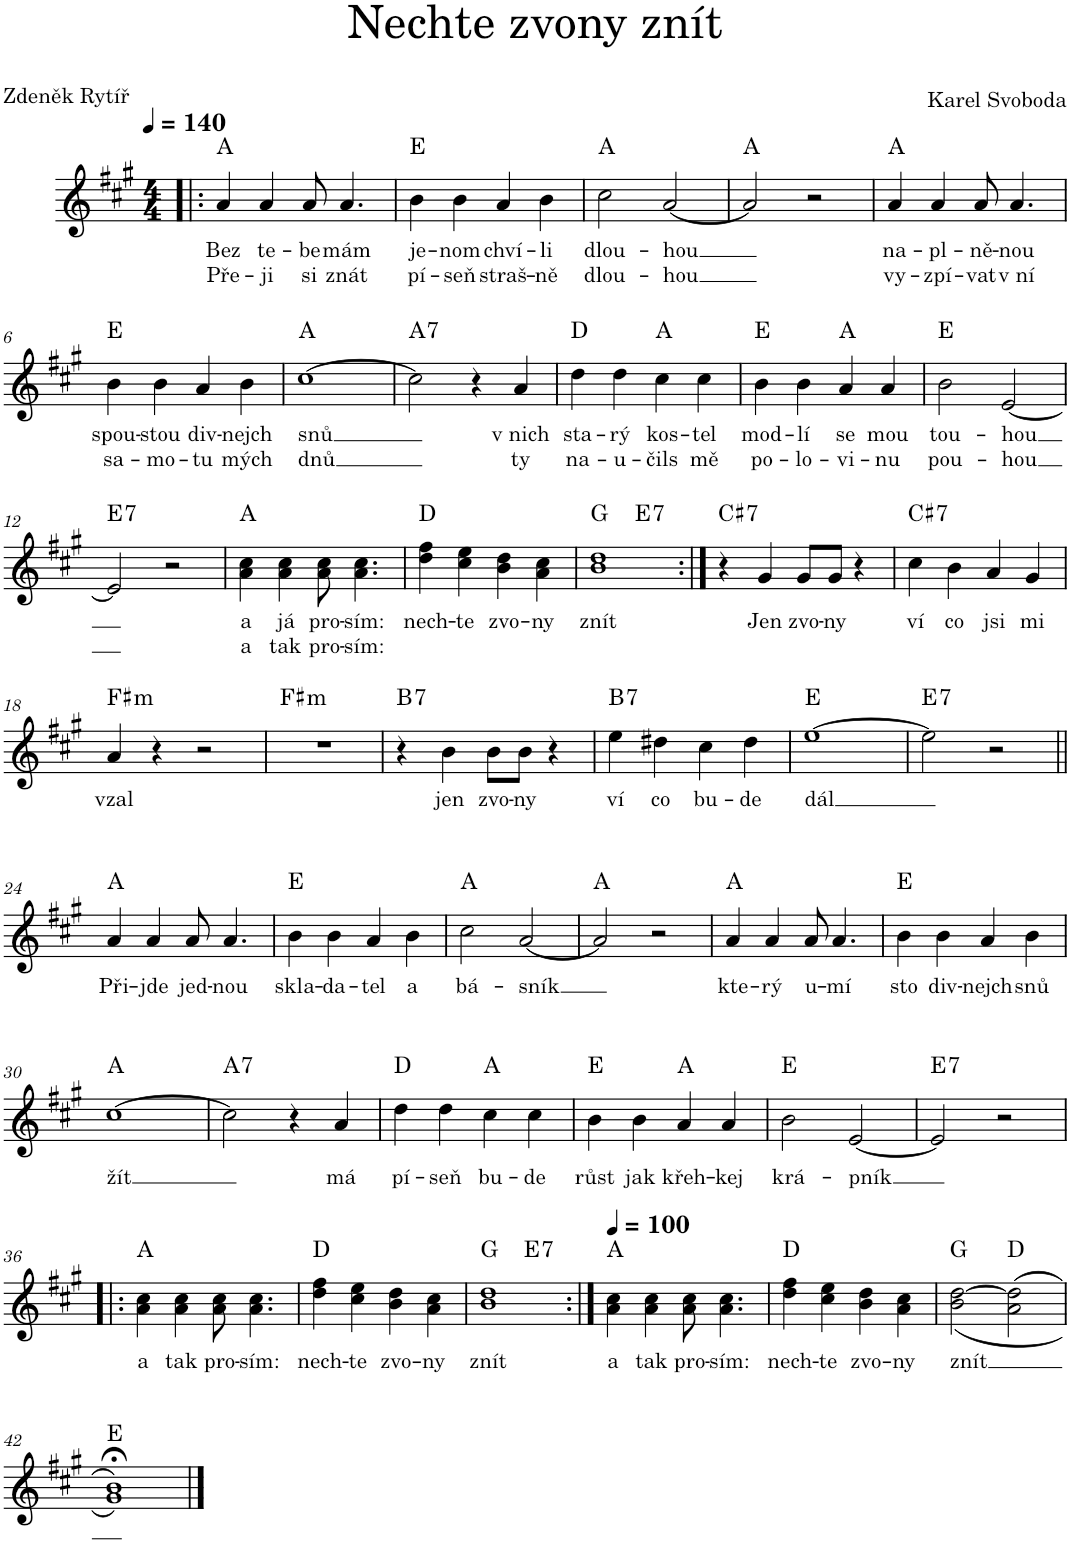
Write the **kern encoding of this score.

**kern	**text	**text	**harte
*part1	*part1	*part1	*part1
*staff1	*staff1	*staff1	*
*I"Piano	*	*	*
*I'Pno.	*	*	*
*clefG2	*	*	*
*k[f#c#g#]	*	*	*
*M4/4	*	*	*
*MM140	*	*	*
=1!|:	=1!|:	=1!|:	=1!|:
!	!LO:LY:b	!LO:LY:b	!
4a/	Bez	Pře-	A:maj
!	!LO:LY:b	!LO:LY:b	!
4a/	te-	-ji	.
!	!LO:LY:b	!LO:LY:b	!
8a/	-be	si	.
!	!LO:LY:b	!LO:LY:b	!
4.a/	mám	znát	.
=2	=2	=2	=2
!	!LO:LY:b	!LO:LY:b	!
4b\	je-	pí-	E:maj
!	!LO:LY:b	!LO:LY:b	!
4b\	-nom	-seň	.
!	!LO:LY:b	!LO:LY:b	!
4a/	chví-	straš-	.
!	!LO:LY:b	!LO:LY:b	!
4b\	-li	-ně	.
=3	=3	=3	=3
!	!LO:LY:b	!LO:LY:b	!
2cc#\	dlou-	dlou-	A:maj
!	!LO:LY:b	!LO:LY:b	!
[2a/	-hou	-hou	.
=4	=4	=4	=4
2a/]	.	.	A:maj
2r	.	.	.
=5	=5	=5	=5
!	!LO:LY:b	!LO:LY:b	!
4a/	na-	vy-	A:maj
!	!LO:LY:b	!LO:LY:b	!
4a/	-pl-	-zpí-	.
!	!LO:LY:b	!LO:LY:b	!
8a/	-ně-	-vat	.
!	!LO:LY:b	!LO:LY:b	!
4.a/	-nou	v ní	.
!!LO:LB:g=z
=6	=6	=6	=6
!	!LO:LY:b	!LO:LY:b	!
4b\	spou-	sa-	E:maj
!	!LO:LY:b	!LO:LY:b	!
4b\	-stou	-mo-	.
!	!LO:LY:b	!LO:LY:b	!
4a/	div-	-tu	.
!	!LO:LY:b	!LO:LY:b	!
4b\	-nejch	mých	.
=7	=7	=7	=7
!	!LO:LY:b	!LO:LY:b	!
[1cc#	snů	dnů	A:maj
=8	=8	=8	=8
!	!	!	!LO:H:kt=7
2cc#\]	.	.	A:7
4r	.	.	.
!	!LO:LY:b	!LO:LY:b	!
4a/	v nich	ty	.
=9	=9	=9	=9
!	!LO:LY:b	!LO:LY:b	!
4dd\	sta-	na-	D:maj
!	!LO:LY:b	!LO:LY:b	!
4dd\	-rý	-u-	.
!	!LO:LY:b	!LO:LY:b	!
4cc#\	kos-	-čils	A:maj
!	!LO:LY:b	!LO:LY:b	!
4cc#\	-tel	mě	.
=10	=10	=10	=10
!	!LO:LY:b	!LO:LY:b	!
4b\	mod-	po-	E:maj
!	!LO:LY:b	!LO:LY:b	!
4b\	-lí	-lo-	.
!	!LO:LY:b	!LO:LY:b	!
4a/	se	-vi-	A:maj
!	!LO:LY:b	!LO:LY:b	!
4a/	mou	-nu	.
=11	=11	=11	=11
!	!LO:LY:b	!LO:LY:b	!
2b\	tou-	pou-	E:maj
!	!LO:LY:b	!LO:LY:b	!
[2e/	-hou	-hou	.
!!LO:LB:g=z
=12	=12	=12	=12
!	!	!	!LO:H:kt=7
2e/]	.	.	E:7
2r	.	.	.
=13	=13	=13	=13
!	!LO:LY:b	!LO:LY:b	!
4a\ 4cc#\	a	a	A:maj
!	!LO:LY:b	!LO:LY:b	!
4a\ 4cc#\	já	tak	.
!	!LO:LY:b	!LO:LY:b	!
8a\ 8cc#\	pro-	pro-	.
!	!LO:LY:b	!LO:LY:b	!
4.a\ 4.cc#\	-sím:	-sím:	.
=14	=14	=14	=14
!	!LO:LY:b	!	!
4dd\ 4ff#\	nech-	.	D:maj
!	!LO:LY:b	!	!
4cc#\ 4ee\	-te	.	.
!	!LO:LY:b	!	!
4b\ 4dd\	zvo-	.	.
!	!LO:LY:b	!	!
4a\ 4cc#\	-ny	.	.
=15	=15	=15	=15
!	!LO:LY:b	!	!
*^	*	*	*
1b 1dd	2ryy	znít	.	G:maj
!	!	!	!	!LO:H:kt=7
.	2ryy	.	.	E:7
=16:|!	=16:|!	=16:|!	=16:|!	=16:|!
!	!	!	!	!LO:H:kt=7
*v	*v	*	*	*
4r	.	.	C#:7
!	!LO:LY:b	!	!
4g#/	Jen	.	.
!	!LO:LY:b	!	!
8g#/L	zvo-	.	.
!	!LO:LY:b	!	!
8g#/J	-ny	.	.
4r	.	.	.
=17	=17	=17	=17
!	!LO:LY:b	!	!LO:H:kt=7
4cc#\	ví	.	C#:7
!	!LO:LY:b	!	!
4b\	co	.	.
!	!LO:LY:b	!	!
4a/	jsi	.	.
!	!LO:LY:b	!	!
4g#/	mi	.	.
!!LO:LB:g=z
=18	=18	=18	=18
!	!LO:LY:b	!	!LO:H:kt=m
4a/	vzal	.	F#:min
4r	.	.	.
2r	.	.	.
=19	=19	=19	=19
!	!	!	!LO:H:kt=m
1r	.	.	F#:min
=20	=20	=20	=20
!	!	!	!LO:H:kt=7
4r	.	.	B:7
!	!LO:LY:b	!	!
4b\	jen	.	.
!	!LO:LY:b	!	!
8b\L	zvo-	.	.
!	!LO:LY:b	!	!
8b\J	-ny	.	.
4r	.	.	.
=21	=21	=21	=21
!	!LO:LY:b	!	!LO:H:kt=7
4ee\	ví	.	B:7
!	!LO:LY:b	!	!
4dd#X\	co	.	.
!	!LO:LY:b	!	!
4cc#\	bu-	.	.
!	!LO:LY:b	!	!
4dd#\	-de	.	.
=22	=22	=22	=22
!	!LO:LY:b	!	!
[1ee	dál	.	E:maj
=23	=23	=23	=23
!	!	!	!LO:H:kt=7
2ee\]	.	.	E:7
2r	.	.	.
!!LO:LB:g=z
=24||	=24||	=24||	=24||
!	!LO:LY:b	!	!
4a/	Při-	.	A:maj
!	!LO:LY:b	!	!
4a/	-jde	.	.
!	!LO:LY:b	!	!
8a/	jed-	.	.
!	!LO:LY:b	!	!
4.a/	-nou	.	.
=25	=25	=25	=25
!	!LO:LY:b	!	!
4b\	skla-	.	E:maj
!	!LO:LY:b	!	!
4b\	-da-	.	.
!	!LO:LY:b	!	!
4a/	-tel	.	.
!	!LO:LY:b	!	!
4b\	a	.	.
=26	=26	=26	=26
!	!LO:LY:b	!	!
2cc#\	bá-	.	A:maj
!	!LO:LY:b	!	!
[2a/	-sník	.	.
=27	=27	=27	=27
2a/]	.	.	A:maj
2r	.	.	.
=28	=28	=28	=28
!	!LO:LY:b	!	!
4a/	kte-	.	A:maj
!	!LO:LY:b	!	!
4a/	-rý	.	.
!	!LO:LY:b	!	!
8a/	u-	.	.
!	!LO:LY:b	!	!
4.a/	-mí	.	.
=29	=29	=29	=29
!	!LO:LY:b	!	!
4b\	sto	.	E:maj
!	!LO:LY:b	!	!
4b\	div-	.	.
!	!LO:LY:b	!	!
4a/	-nejch	.	.
!	!LO:LY:b	!	!
4b\	snů	.	.
!!LO:LB:g=z
=30	=30	=30	=30
!	!LO:LY:b	!	!
[1cc#	žít	.	A:maj
=31	=31	=31	=31
!	!	!	!LO:H:kt=7
2cc#\]	.	.	A:7
4r	.	.	.
!	!LO:LY:b	!	!
4a/	má	.	.
=32	=32	=32	=32
!	!LO:LY:b	!	!
4dd\	pí-	.	D:maj
!	!LO:LY:b	!	!
4dd\	-seň	.	.
!	!LO:LY:b	!	!
4cc#\	bu-	.	A:maj
!	!LO:LY:b	!	!
4cc#\	-de	.	.
=33	=33	=33	=33
!	!LO:LY:b	!	!
4b\	růst	.	E:maj
!	!LO:LY:b	!	!
4b\	jak	.	.
!	!LO:LY:b	!	!
4a/	křeh-	.	A:maj
!	!LO:LY:b	!	!
4a/	-kej	.	.
=34	=34	=34	=34
!	!LO:LY:b	!	!
2b\	krá-	.	E:maj
!	!LO:LY:b	!	!
[2e/	-pník	.	.
=35	=35	=35	=35
!	!	!	!LO:H:kt=7
2e/]	.	.	E:7
2r	.	.	.
!!LO:LB:g=z
=36!|:	=36!|:	=36!|:	=36!|:
!	!LO:LY:b	!	!
4a\ 4cc#\	a	.	A:maj
!	!LO:LY:b	!	!
4a\ 4cc#\	tak	.	.
!	!LO:LY:b	!	!
8a\ 8cc#\	pro-	.	.
!	!LO:LY:b	!	!
4.a\ 4.cc#\	-sím:	.	.
=37	=37	=37	=37
!	!LO:LY:b	!	!
4dd\ 4ff#\	nech-	.	D:maj
!	!LO:LY:b	!	!
4cc#\ 4ee\	-te	.	.
!	!LO:LY:b	!	!
4b\ 4dd\	zvo-	.	.
!	!LO:LY:b	!	!
4a\ 4cc#\	-ny	.	.
=38	=38	=38	=38
!	!LO:LY:b	!	!
*^	*	*	*
1b 1dd	2ryy	znít	.	G:maj
!	!	!	!	!LO:H:kt=7
.	2ryy	.	.	E:7
*v	*v	*	*	*
=39:|!	=39:|!	=39:|!	=39:|!
*MM100	*	*	*
*^	*	*	*
!	!	!LO:LY:b	!	!
*v	*v	*	*	*
4a\ 4cc#\	a	.	A:maj
!	!LO:LY:b	!	!
4a\ 4cc#\	tak	.	.
!	!LO:LY:b	!	!
8a\ 8cc#\	pro-	.	.
!	!LO:LY:b	!	!
4.a\ 4.cc#\	-sím:	.	.
=40	=40	=40	=40
!	!LO:LY:b	!	!
4dd\ 4ff#\	nech-	.	D:maj
!	!LO:LY:b	!	!
4cc#\ 4ee\	-te	.	.
!	!LO:LY:b	!	!
4b\ 4dd\	zvo-	.	.
!	!LO:LY:b	!	!
4a\ 4cc#\	-ny	.	.
=41	=41	=41	=41
!	!LO:LY:b	!	!
(<2b\ [2dd\	znít	.	G:maj
(2a\ 2dd\]	.	.	D:maj
!!LO:LB:g=z
=42	=42	=42	=42
1g#;< 1b;<))	.	.	E:maj
==	==	==	==
*-	*-	*-	*-
